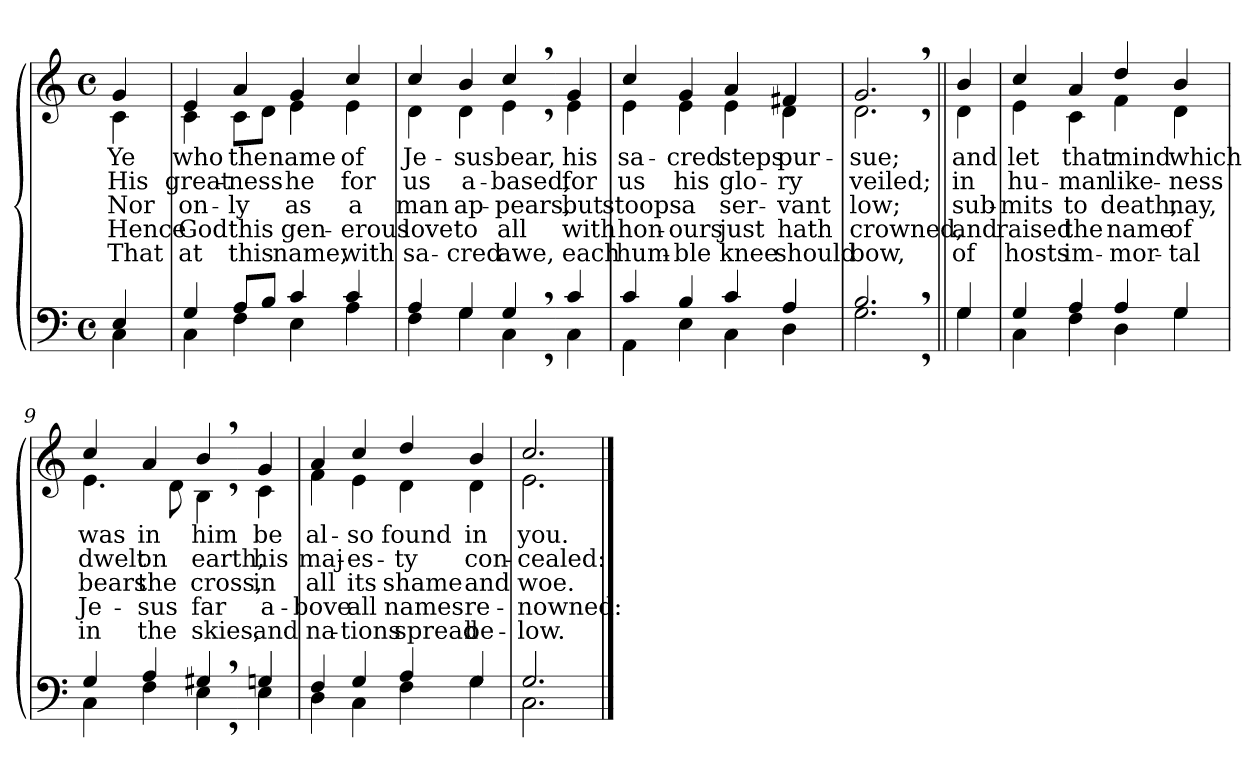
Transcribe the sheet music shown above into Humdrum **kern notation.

**kern	**kern	**text	**text	**text	**text	**text
*part2	*part1	*part1	*part1	*part1	*part1	*part1
*staff2	*staff1	*staff1	*staff1	*staff1	*staff1	*staff1
*clefF4	*clefG2	*	*	*	*	*
*k[]	*k[]	*	*	*	*	*
*M4/4	*M4/4	*	*	*	*	*
*met(c)	*met(c)	*	*	*	*	*
=1	=1	=1	=1	=1	=1	=1
*^	*	*	*	*	*	*
!	!	!LO:TX:b:i:t=Verse	!	!	!	!	!
!	!	!	!LO:LY:b	!LO:LY:b	!LO:LY:b	!LO:LY:b	!LO:LY:b
*	*	*^	*	*	*	*	*
4E/	4C\	4g/	4c\	Ye	His	Nor	Hence	That
=2	=2	=2	=2	=2	=2	=2	=2	=2
!	!	!	!	!LO:LY:b	!LO:LY:b	!LO:LY:b	!LO:LY:b	!LO:LY:b
4G/	4C\	4e/	4c\	who	great-	on-	God	at
!	!	!	!	!LO:LY:b	!LO:LY:b	!LO:LY:b	!LO:LY:b	!LO:LY:b
8A/L	4F\	4a/	8c\L	the	-ness	-ly	this	this
8B/J	.	.	8d\J	.	.	.	.	.
!	!	!	!	!LO:LY:b	!LO:LY:b	!LO:LY:b	!LO:LY:b	!LO:LY:b
4c/	4E\	4g/	4e\	name	he	as	gen-	name,
!	!	!	!	!LO:LY:b	!LO:LY:b	!LO:LY:b	!LO:LY:b	!LO:LY:b
4c/	4A\	4cc/	4e\	of	for	a	-erous	with
=3	=3	=3	=3	=3	=3	=3	=3	=3
!	!	!	!	!LO:LY:b	!LO:LY:b	!LO:LY:b	!LO:LY:b	!LO:LY:b
4A/	4F\	4cc/	4d\	Je-	us	man	love	sa-
!	!	!	!	!LO:LY:b	!LO:LY:b	!LO:LY:b	!LO:LY:b	!LO:LY:b
4G/	4G\	4b/	4d\	-sus	a-	ap-	to	-cred
!	!	!	!	!LO:LY:b	!LO:LY:b	!LO:LY:b	!LO:LY:b	!LO:LY:b
4G,/	4C,\	4cc,/	4e,\	bear,	-based,	-pears,	all	awe,
!!LO:LB:g=z	!!
=4-	=4-	=4-	=4-	=4-	=4-	=4-	=4-	=4-
!	!	!	!	!LO:LY:b	!LO:LY:b	!LO:LY:b	!LO:LY:b	!LO:LY:b
4c/	4C\	4g/	4e\	his	for	but	with	each
=5	=5	=5	=5	=5	=5	=5	=5	=5
!	!	!	!	!LO:LY:b	!LO:LY:b	!LO:LY:b	!LO:LY:b	!LO:LY:b
4c/	4AA\	4cc/	4e\	sa-	us	stoops	hon-	hum-
!	!	!	!	!LO:LY:b	!LO:LY:b	!LO:LY:b	!LO:LY:b	!LO:LY:b
4B/	4E\	4g/	4e\	-cred	his	a	-ours	-ble
!	!	!	!	!LO:LY:b	!LO:LY:b	!LO:LY:b	!LO:LY:b	!LO:LY:b
4c/	4C\	4a/	4e\	steps	glo-	ser-	just	knee
!	!	!	!	!LO:LY:b	!LO:LY:b	!LO:LY:b	!LO:LY:b	!LO:LY:b
4A/	4D\	4f#X/	4d\	pur-	-ry	-vant	hath	should
=6	=6	=6	=6	=6	=6	=6	=6	=6
!	!	!	!	!LO:LY:b	!LO:LY:b	!LO:LY:b	!LO:LY:b	!LO:LY:b
2.B,/	2.G,\	2.g,/	2.d,\	-sue;	veiled;	low;	crowned,	bow,
!!LO:LB:g=z	!!
=7||	=7||	=7||	=7||	=7||	=7||	=7||	=7||	=7||
!	!	!	!	!LO:LY:b	!LO:LY:b	!LO:LY:b	!LO:LY:b	!LO:LY:b
4G/	4G\	4b/	4d\	and	in	sub-	and	of
=8	=8	=8	=8	=8	=8	=8	=8	=8
!	!	!	!	!LO:LY:b	!LO:LY:b	!LO:LY:b	!LO:LY:b	!LO:LY:b
4G/	4C\	4cc/	4e\	let	hu-	-mits	raised	hosts
!	!	!	!	!LO:LY:b	!LO:LY:b	!LO:LY:b	!LO:LY:b	!LO:LY:b
4A/	4F\	4a/	4c\	that	-man	to	the	im-
!	!	!	!	!LO:LY:b	!LO:LY:b	!LO:LY:b	!LO:LY:b	!LO:LY:b
4A/	4D\	4dd/	4f\	mind	like-	death,	name	-mor-
!	!	!	!	!LO:LY:b	!LO:LY:b	!LO:LY:b	!LO:LY:b	!LO:LY:b
4G/	4G\	4b/	4d\	which	-ness	nay,	of	-tal
=9	=9	=9	=9	=9	=9	=9	=9	=9
!	!	!	!	!LO:LY:b	!LO:LY:b	!LO:LY:b	!LO:LY:b	!LO:LY:b
4G/	4C\	4cc/	4.e\	was	dwelt	bears	Je-	in
!	!	!	!	!LO:LY:b	!LO:LY:b	!LO:LY:b	!LO:LY:b	!LO:LY:b
4A/	4F\	4a/	.	in	on	the	-sus	the
.	.	.	8d\	.	.	.	.	.
!	!	!	!	!LO:LY:b	!LO:LY:b	!LO:LY:b	!LO:LY:b	!LO:LY:b
4G#X,/	4E,\	4b,/	4B,\	him	earth,	cross,	far	skies,
!!LO:LB:g=z	!!
=10-	=10-	=10-	=10-	=10-	=10-	=10-	=10-	=10-
!	!	!	!	!LO:LY:b	!LO:LY:b	!LO:LY:b	!LO:LY:b	!LO:LY:b
4G/	4E\	4g/	4c\	be	his	in	a-	and
=11	=11	=11	=11	=11	=11	=11	=11	=11
!	!	!	!	!LO:LY:b	!LO:LY:b	!LO:LY:b	!LO:LY:b	!LO:LY:b
4F/	4D\	4a/	4f\	al-	maj-	all	-bove	na-
!	!	!	!	!LO:LY:b	!LO:LY:b	!LO:LY:b	!LO:LY:b	!LO:LY:b
4G/	4C\	4cc/	4e\	-so	-es-	its	all	-tions
!	!	!	!	!LO:LY:b	!LO:LY:b	!LO:LY:b	!LO:LY:b	!LO:LY:b
4A/	4F\	4dd/	4d\	found	-ty	shame	names	spread
!	!	!	!	!LO:LY:b	!LO:LY:b	!LO:LY:b	!LO:LY:b	!LO:LY:b
4G/	4G\	4b/	4d\	in	con-	and	re-	be-
=12	=12	=12	=12	=12	=12	=12	=12	=12
!	!	!	!	!LO:LY:b	!LO:LY:b	!LO:LY:b	!LO:LY:b	!LO:LY:b
2.G/	2.C\	2.cc/	2.e\	you.	-cealed:	woe.	-nowned:	-low.
*v	*v	*	*	*	*	*	*	*
*	*v	*v	*	*	*	*	*
==	==	==	==	==	==	==
*-	*-	*-	*-	*-	*-	*-
